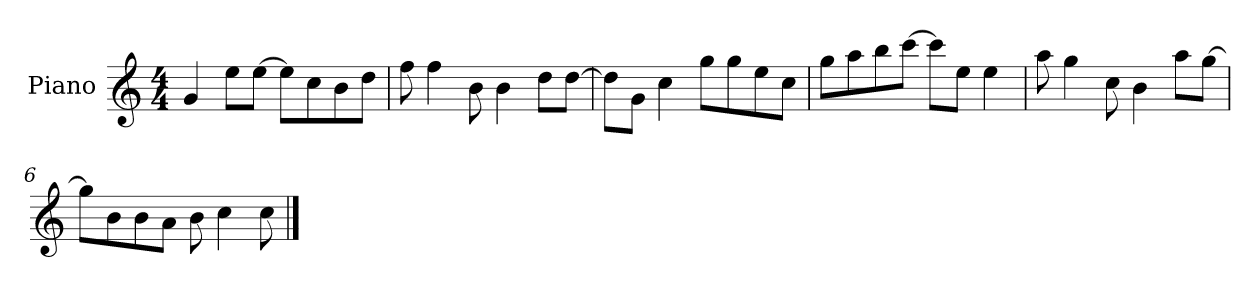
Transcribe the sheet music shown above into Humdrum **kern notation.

**kern
*part1
*staff1
*I"Piano
*I'P-no
*clefG2
*k[]
*M4/4
*MM90
=1
4g/
8ee\L
[8ee\J
8ee\L]
8cc\
8b\
8dd\J
=2
8ff\
4ff\
8b\
4b\
8dd\L
[8dd\J
=3
8dd\L]
8g\J
4cc\
8gg\L
8gg\
8ee\
8cc\J
=4
8gg\L
8aa\
8bb\
[8ccc\J
8ccc\L]
8ee\J
4ee\
=5
8aa\
4gg\
8cc\
4b\
8aa\L
[8gg\J
!!LO:LB:g=z
=6
8gg\L]
8b\
8b\
8a\J
8b\
4cc\
8cc\
==
*-
